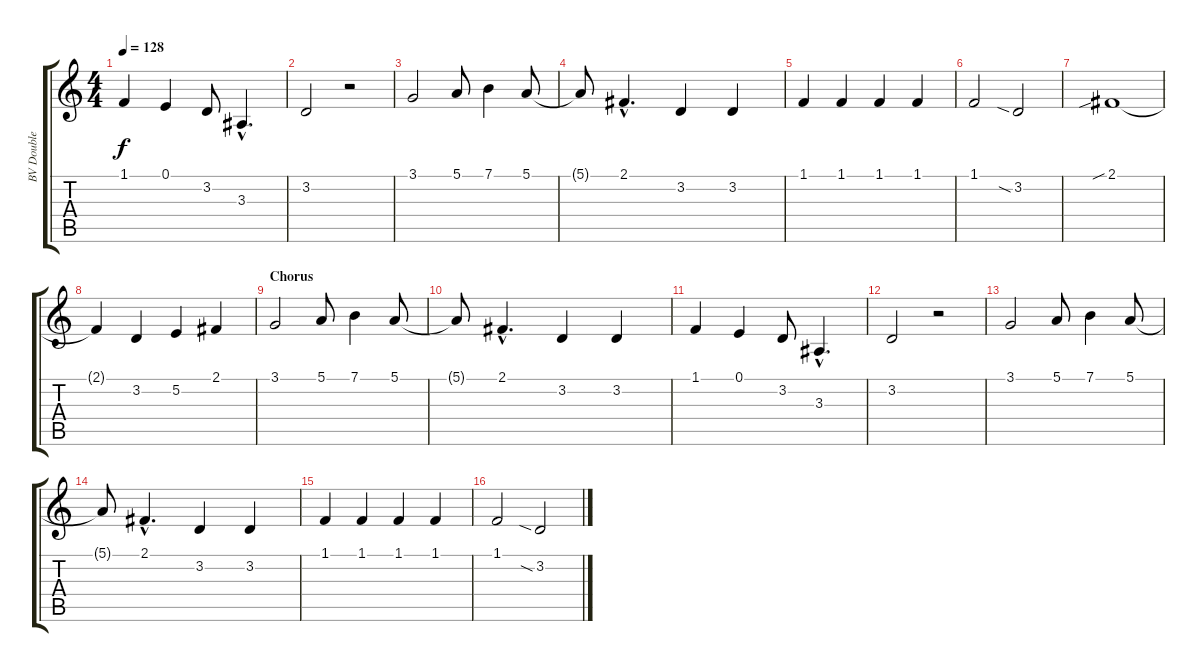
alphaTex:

\track ("BV Double Tracked" "BV Double ") {instrument lead6voice}
\staff {score tabs}
\tuning (E4 B3 G3 D3 A2 E2) {hide}
\ts (4 4)
\tempo 128
\clef g2
\ks c
1.1.4{dy f} 0.1.4 3.2.8 3.3{hac}.4{d} |
3.2.2 r.2 |
3.1.2 5.1.8 7.1.4 5.1.8 |
5.1{t}.8 2.1{hac}.4{d} 3.2.4 3.2.4 |
1.1.4 1.1.4 1.1.4 1.1.4 |
1.1.2 3.2{sia}.2 |
2.1{sib}.1 |
2.1{t}.4 3.2.4 5.2.4 2.1.4 |
\section ("" "Chorus")
3.1.2 5.1.8 7.1.4 5.1.8 |
5.1{t}.8 2.1{hac}.4{d} 3.2.4 3.2.4 |
1.1.4 0.1.4 3.2.8 3.3{hac}.4{d} |
3.2.2 r.2 |
3.1.2 5.1.8 7.1.4 5.1.8 |
5.1{t}.8 2.1{hac}.4{d} 3.2.4 3.2.4 |
1.1.4 1.1.4 1.1.4 1.1.4 |
1.1.2 3.2{sia}.2
